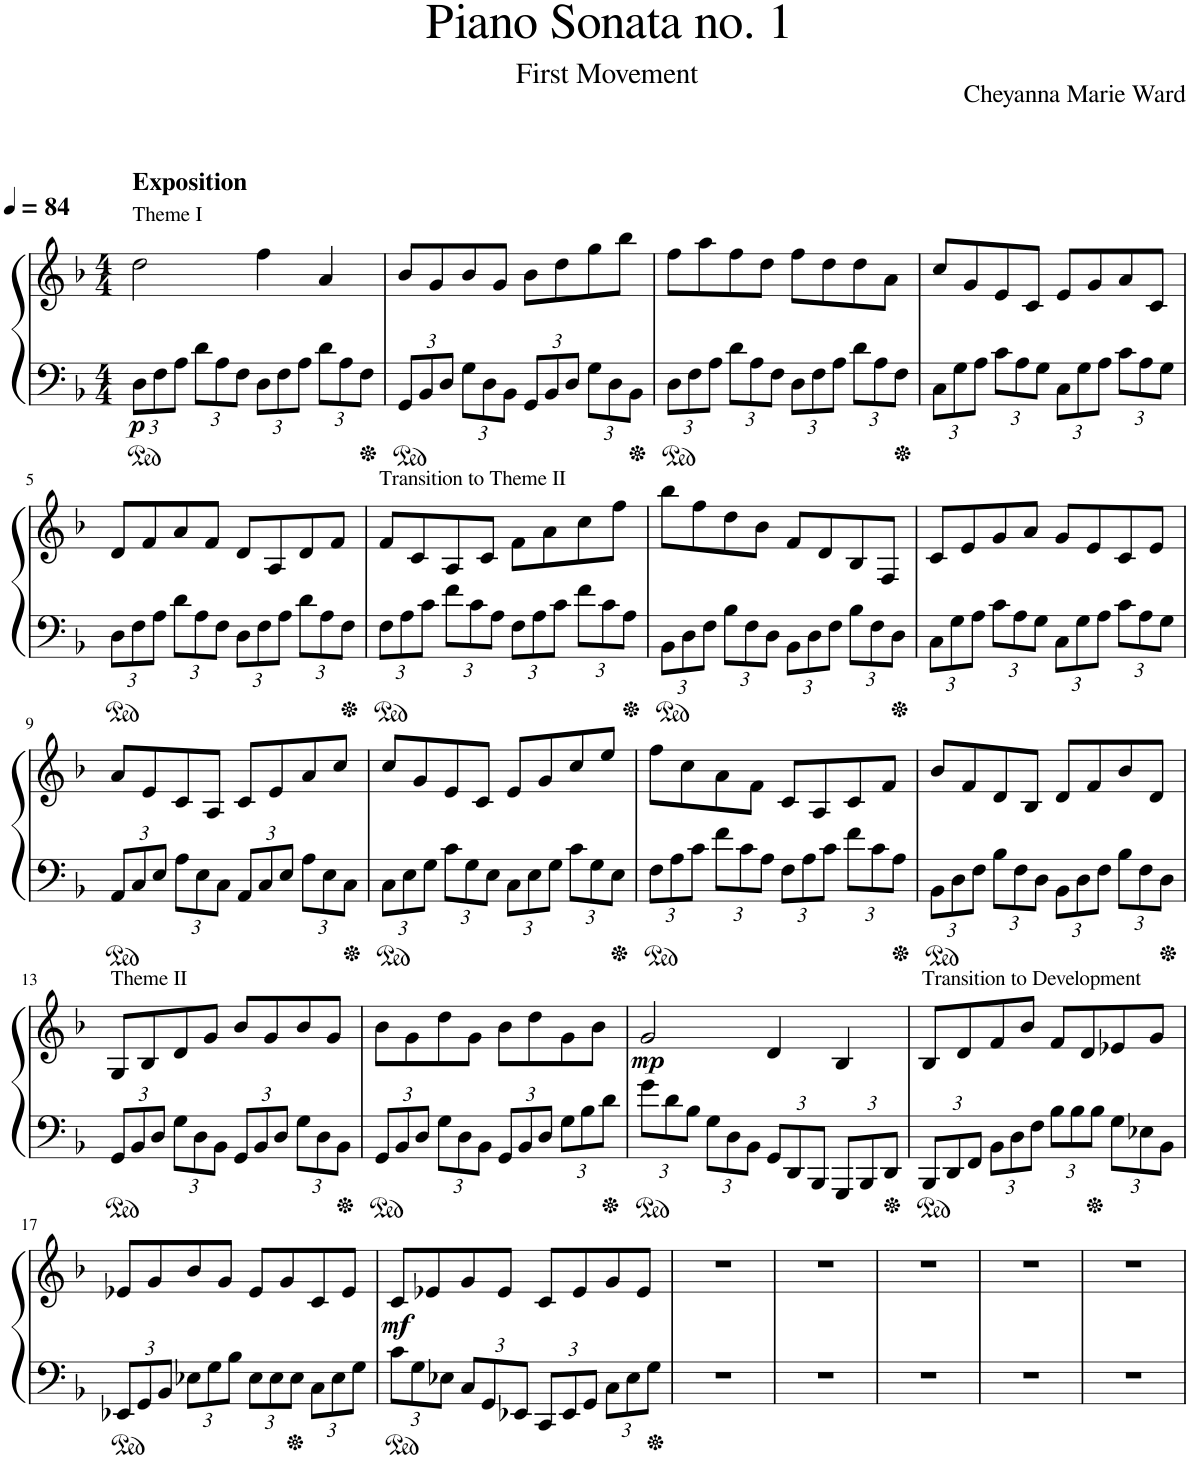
**kern	**kern	**dynam
*part1	*part1	*part1
*staff2	*staff1	*staff1/2
*I"Piano	*	*
*I'Pno.	*	*
*clefF4	*clefG2	*
*k[b-]	*k[b-]	*
*M4/4	*M4/4	*
*MM84	*MM84	*
*Xbrackettup	*	*
=1	=1	=1
!	!LO:TX:a:t=Theme I	!
!	!LO:TX:a:B:t=Exposition	!
!	!	!LO:DY:b=2
12D\L	2dd\	p
12F\	.	.
12A\J	.	.
12d\L	.	.
12A\	.	.
12F\J	.	.
12D\L	4ff\	.
12F\	.	.
12A\J	.	.
12d\L	4a/	.
12A\	.	.
12F\J	.	.
=2	=2	=2
12GG/L	8b-/L	.
12BB-/	.	.
.	8g/	.
12D/J	.	.
12G\L	8b-/	.
12D\	.	.
.	8g/J	.
12BB-\J	.	.
12GG/L	8b-\L	.
12BB-/	.	.
.	8dd\	.
12D/J	.	.
12G\L	8gg\	.
12D\	.	.
.	8bb-\J	.
12BB-\J	.	.
=3	=3	=3
12D\L	8ff\L	.
12F\	.	.
.	8aa\	.
12A\J	.	.
12d\L	8ff\	.
12A\	.	.
.	8dd\J	.
12F\J	.	.
12D\L	8ff\L	.
12F\	.	.
.	8dd\	.
12A\J	.	.
12d\L	8dd\	.
12A\	.	.
.	8a\J	.
12F\J	.	.
=4	=4	=4
12C\L	8cc/L	.
12G\	.	.
.	8g/	.
12A\J	.	.
12c\L	8e/	.
12A\	.	.
.	8c/J	.
12G\J	.	.
12C\L	8e/L	.
12G\	.	.
.	8g/	.
12A\J	.	.
12c\L	8a/	.
12A\	.	.
.	8c/J	.
12G\J	.	.
!!LO:LB:g=z
=5	=5	=5
12D\L	8d/L	.
12F\	.	.
.	8f/	.
12A\J	.	.
12d\L	8a/	.
12A\	.	.
.	8f/J	.
12F\J	.	.
12D\L	8d/L	.
12F\	.	.
.	8A/	.
12A\J	.	.
12d\L	8d/	.
12A\	.	.
.	8f/J	.
12F\J	.	.
=6	=6	=6
!	!LO:TX:a:t=Transition to Theme II	!
12F\L	8f/L	.
12A\	.	.
.	8c/	.
12c\J	.	.
12f\L	8A/	.
12c\	.	.
.	8c/J	.
12A\J	.	.
12F\L	8f\L	.
12A\	.	.
.	8a\	.
12c\J	.	.
12f\L	8cc\	.
12c\	.	.
.	8ff\J	.
12A\J	.	.
=7	=7	=7
12BB-\L	8bb-\L	.
12D\	.	.
.	8ff\	.
12F\J	.	.
12B-\L	8dd\	.
12F\	.	.
.	8b-\J	.
12D\J	.	.
12BB-\L	8f/L	.
12D\	.	.
.	8d/	.
12F\J	.	.
12B-\L	8B-/	.
12F\	.	.
.	8F/J	.
12D\J	.	.
=8	=8	=8
12C\L	8c/L	.
12G\	.	.
.	8e/	.
12A\J	.	.
12c\L	8g/	.
12A\	.	.
.	8a/J	.
12G\J	.	.
12C\L	8g/L	.
12G\	.	.
.	8e/	.
12A\J	.	.
12c\L	8c/	.
12A\	.	.
.	8e/J	.
12G\J	.	.
!!LO:LB:g=z
=9	=9	=9
12AA/L	8a/L	.
12C/	.	.
.	8e/	.
12E/J	.	.
12A\L	8c/	.
12E\	.	.
.	8A/J	.
12C\J	.	.
12AA/L	8c/L	.
12C/	.	.
.	8e/	.
12E/J	.	.
12A\L	8a/	.
12E\	.	.
.	8cc/J	.
12C\J	.	.
=10	=10	=10
12C\L	8cc/L	.
12E\	.	.
.	8g/	.
12G\J	.	.
12c\L	8e/	.
12G\	.	.
.	8c/J	.
12E\J	.	.
12C\L	8e/L	.
12E\	.	.
.	8g/	.
12G\J	.	.
12c\L	8cc/	.
12G\	.	.
.	8ee/J	.
12E\J	.	.
=11	=11	=11
12F\L	8ff\L	.
12A\	.	.
.	8cc\	.
12c\J	.	.
12f\L	8a\	.
12c\	.	.
.	8f\J	.
12A\J	.	.
12F\L	8c/L	.
12A\	.	.
.	8A/	.
12c\J	.	.
12f\L	8c/	.
12c\	.	.
.	8f/J	.
12A\J	.	.
=12	=12	=12
12BB-\L	8b-/L	.
12D\	.	.
.	8f/	.
12F\J	.	.
12B-\L	8d/	.
12F\	.	.
.	8B-/J	.
12D\J	.	.
12BB-\L	8d/L	.
12D\	.	.
.	8f/	.
12F\J	.	.
12B-\L	8b-/	.
12F\	.	.
.	8d/J	.
12D\J	.	.
!!LO:LB:g=z
=13	=13	=13
!	!LO:TX:a:t=Theme II	!
12GG/L	8G/L	.
12BB-/	.	.
.	8B-/	.
12D/J	.	.
12G\L	8d/	.
12D\	.	.
.	8g/J	.
12BB-\J	.	.
12GG/L	8b-/L	.
12BB-/	.	.
.	8g/	.
12D/J	.	.
12G\L	8b-/	.
12D\	.	.
.	8g/J	.
12BB-\J	.	.
=14	=14	=14
12GG/L	8b-\L	.
12BB-/	.	.
.	8g\	.
12D/J	.	.
12G\L	8dd\	.
12D\	.	.
.	8g\J	.
12BB-\J	.	.
12GG/L	8b-\L	.
12BB-/	.	.
.	8dd\	.
12D/J	.	.
12G\L	8g\	.
12B-\	.	.
.	8b-\J	.
12d\J	.	.
=15	=15	=15
!	!	!LO:DY:b
12g\L	2g/	mp
12d\	.	.
12B-\J	.	.
12G\L	.	.
12D\	.	.
12BB-\J	.	.
12GG/L	4d/	.
12DD/	.	.
12BBB-/J	.	.
12GGG/L	4B-/	.
12BBB-/	.	.
12DD/J	.	.
=16	=16	=16
!	!LO:TX:a:t=Transition to Development	!
12BBB-/L	8B-/L	.
12DD/	.	.
.	8d/	.
12FF/J	.	.
12BB-\L	8f/	.
12D\	.	.
.	8b-/J	.
12F\J	.	.
12B-\L	8f/L	.
12B-\	.	.
.	8d/	.
12B-\J	.	.
12G\L	8e-X/	.
12E-X\	.	.
.	8g/J	.
12BB-\J	.	.
!!LO:LB:g=z
=17	=17	=17
12EE-X/L	8e-X/L	.
12GG/	.	.
.	8g/	.
12BB-/J	.	.
12E-X\L	8b-/	.
12G\	.	.
.	8g/J	.
12B-\J	.	.
12E-\L	8e-/L	.
12E-\	.	.
.	8g/	.
12E-\J	.	.
12C\L	8c/	.
12E-\	.	.
.	8e-/J	.
12G\J	.	.
=18	=18	=18
!	!	!LO:DY:b
12c\L	8c/L	mf
12G\	.	.
.	8e-X/	.
12E-X\J	.	.
12C/L	8g/	.
12GG/	.	.
.	8e-/J	.
12EE-X/J	.	.
12CC/L	8c/L	.
12EE-/	.	.
.	8e-/	.
12GG/J	.	.
12C\L	8g/	.
12E-\	.	.
.	8e-/J	.
12G\J	.	.
=19	=19	=19
1r	1r	.
=20	=20	=20
1r	1r	.
=21	=21	=21
1r	1r	.
=22	=22	=22
1r	1r	.
=23	=23	=23
1r	1r	.
=	=	=
*-	*-	*-
